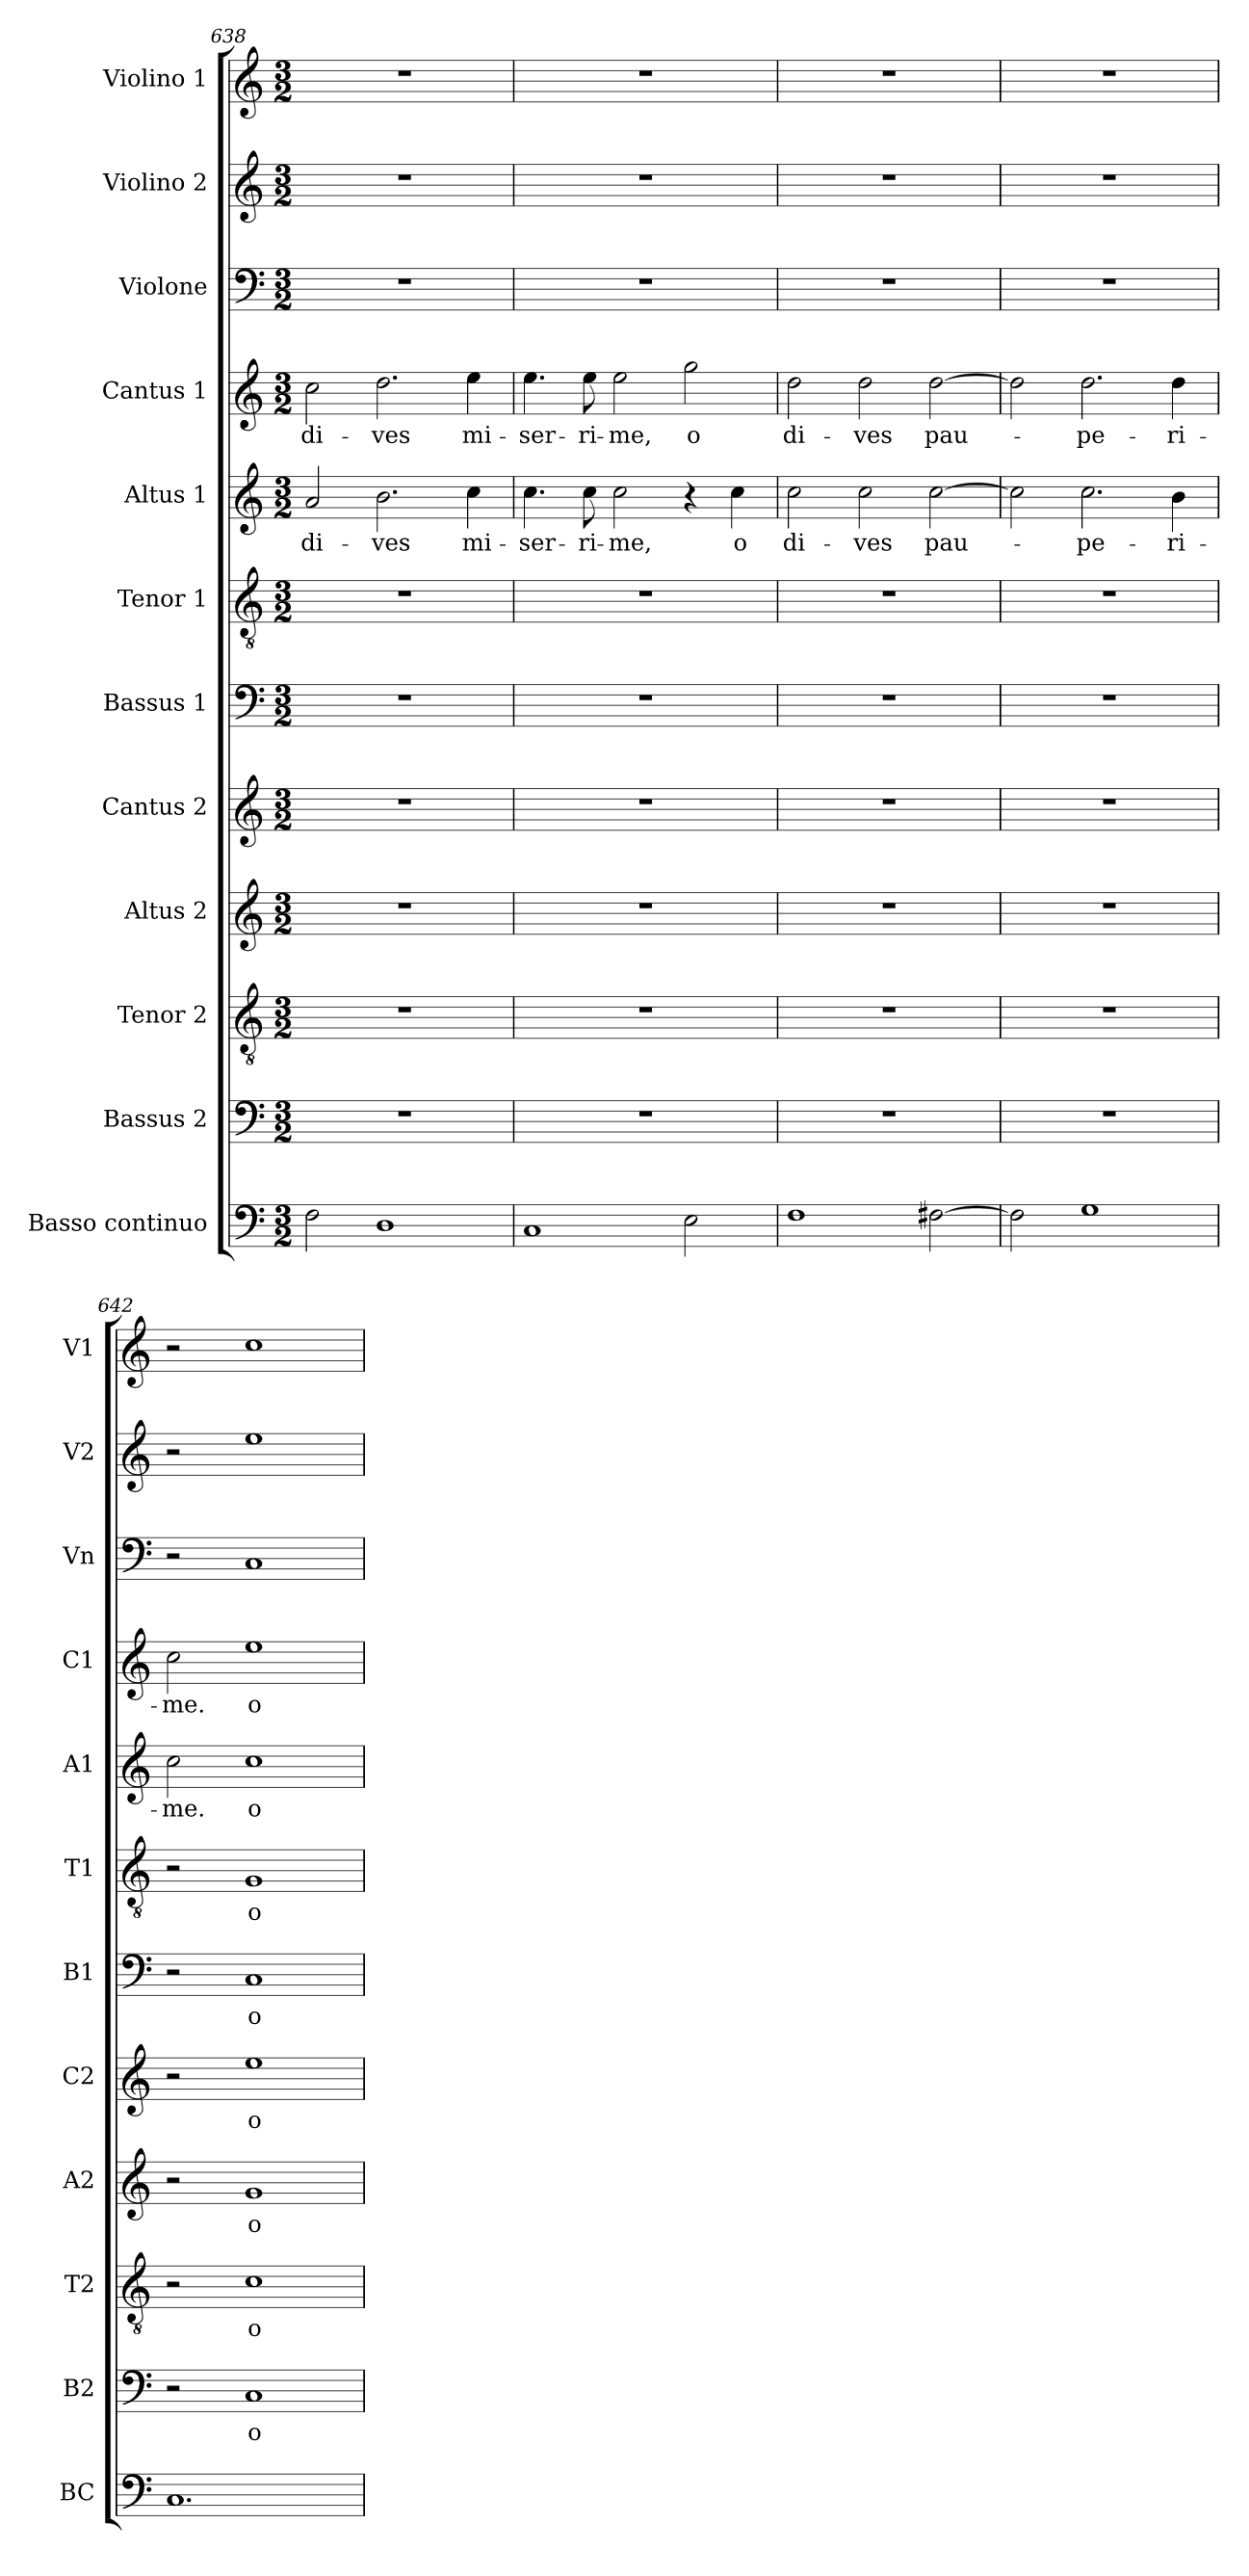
**kern	**kern	**text	**kern	**text	**kern	**text	**kern	**text	**kern	**text	**kern	**text	**kern	**text	**kern	**text	**kern	**kern	**kern
*part12	*part11	*part11	*part10	*part10	*part9	*part9	*part8	*part8	*part7	*part7	*part6	*part6	*part5	*part5	*part4	*part4	*part3	*part2	*part1
*staff12	*staff11	*staff11	*staff10	*staff10	*staff9	*staff9	*staff8	*staff8	*staff7	*staff7	*staff6	*staff6	*staff5	*staff5	*staff4	*staff4	*staff3	*staff2	*staff1
*I"Basso continuo	*I"Bassus 2	*	*I"Tenor 2	*	*I"Altus 2	*	*I"Cantus 2	*	*I"Bassus 1	*	*I"Tenor 1	*	*I"Altus 1	*	*I"Cantus 1	*	*I"Violone	*I"Violino 2	*I"Violino 1
*I'BC	*I'B2	*	*I'T2	*	*I'A2	*	*I'C2	*	*I'B1	*	*I'T1	*	*I'A1	*	*I'C1	*	*I'Vn	*I'V2	*I'V1
*clefF4	*clefF4	*	*clefGv2	*	*clefG2	*	*clefG2	*	*clefF4	*	*clefGv2	*	*clefG2	*	*clefG2	*	*clefF4	*clefG2	*clefG2
*ITrd7c12	*	*	*	*	*	*	*	*	*	*	*	*	*	*	*	*	*ITrd7c12	*	*
*k[]	*k[]	*	*k[]	*	*k[]	*	*k[]	*	*k[]	*	*k[]	*	*k[]	*	*k[]	*	*k[]	*k[]	*k[]
*C:	*C:	*	*C:	*	*C:	*	*C:	*	*C:	*	*C:	*	*C:	*	*C:	*	*C:	*C:	*C:
*M3/2	*M3/2	*	*M3/2	*	*M3/2	*	*M3/2	*	*M3/2	*	*M3/2	*	*M3/2	*	*M3/2	*	*M3/2	*M3/2	*M3/2
=638	=638	=638	=638	=638	=638	=638	=638	=638	=638	=638	=638	=638	=638	=638	=638	=638	=638	=638	=638
!	!	!	!	!	!	!	!	!	!	!	!	!	!	!LO:LY:b	!	!LO:LY:b	!	!	!
2FF\	1.r	.	1.r	.	1.r	.	1.r	.	1.r	.	1.r	.	2a/	di-	2cc\	di-	1.r	1.r	1.r
!	!	!	!	!	!	!	!	!	!	!	!	!	!	!LO:LY:b	!	!LO:LY:b	!	!	!
1DD	.	.	.	.	.	.	.	.	.	.	.	.	2.b\	-ves	2.dd\	-ves	.	.	.
!	!	!	!	!	!	!	!	!	!	!	!	!	!	!LO:LY:b	!	!LO:LY:b	!	!	!
.	.	.	.	.	.	.	.	.	.	.	.	.	4cc\	mi-	4ee\	mi-	.	.	.
=639	=639	=639	=639	=639	=639	=639	=639	=639	=639	=639	=639	=639	=639	=639	=639	=639	=639	=639	=639
!	!	!	!	!	!	!	!	!	!	!	!	!	!	!LO:LY:b	!	!LO:LY:b	!	!	!
1CC	1.r	.	1.r	.	1.r	.	1.r	.	1.r	.	1.r	.	4.cc\	-ser-	4.ee\	-ser-	1.r	1.r	1.r
!	!	!	!	!	!	!	!	!	!	!	!	!	!	!LO:LY:b	!	!LO:LY:b	!	!	!
.	.	.	.	.	.	.	.	.	.	.	.	.	8cc\	-ri-	8ee\	-ri-	.	.	.
!	!	!	!	!	!	!	!	!	!	!	!	!	!	!LO:LY:b	!	!LO:LY:b	!	!	!
.	.	.	.	.	.	.	.	.	.	.	.	.	2cc\	-me,	2ee\	-me,	.	.	.
!	!	!	!	!	!	!	!	!	!	!	!	!	!	!	!	!LO:LY:b	!	!	!
2EE\	.	.	.	.	.	.	.	.	.	.	.	.	4r	.	2gg\	o	.	.	.
!	!	!	!	!	!	!	!	!	!	!	!	!	!	!LO:LY:b	!	!	!	!	!
.	.	.	.	.	.	.	.	.	.	.	.	.	4cc\	o	.	.	.	.	.
!!LO:PB:g=z
=640	=640	=640	=640	=640	=640	=640	=640	=640	=640	=640	=640	=640	=640	=640	=640	=640	=640	=640	=640
!	!	!	!	!	!	!	!	!	!	!	!	!	!	!LO:LY:b	!	!LO:LY:b	!	!	!
1FF	1.r	.	1.r	.	1.r	.	1.r	.	1.r	.	1.r	.	2cc\	di-	2dd\	di-	1.r	1.r	1.r
!	!	!	!	!	!	!	!	!	!	!	!	!	!	!LO:LY:b	!	!LO:LY:b	!	!	!
.	.	.	.	.	.	.	.	.	.	.	.	.	2cc\	-ves	2dd\	-ves	.	.	.
!	!	!	!	!	!	!	!	!	!	!	!	!	!	!LO:LY:b	!	!LO:LY:b	!	!	!
[2FF#X\	.	.	.	.	.	.	.	.	.	.	.	.	[2cc\	pau-	[2dd\	pau-	.	.	.
=641	=641	=641	=641	=641	=641	=641	=641	=641	=641	=641	=641	=641	=641	=641	=641	=641	=641	=641	=641
2FF#\]	1.r	.	1.r	.	1.r	.	1.r	.	1.r	.	1.r	.	2cc\]	.	2dd\]	.	1.r	1.r	1.r
!	!	!	!	!	!	!	!	!	!	!	!	!	!	!LO:LY:b	!	!LO:LY:b	!	!	!
1GG	.	.	.	.	.	.	.	.	.	.	.	.	2.cc\	-pe-	2.dd\	-pe-	.	.	.
!	!	!	!	!	!	!	!	!	!	!	!	!	!	!LO:LY:b	!	!LO:LY:b	!	!	!
.	.	.	.	.	.	.	.	.	.	.	.	.	4b\	-ri-	4dd\	-ri-	.	.	.
=642	=642	=642	=642	=642	=642	=642	=642	=642	=642	=642	=642	=642	=642	=642	=642	=642	=642	=642	=642
!	!	!	!	!	!	!	!	!	!	!	!	!	!	!LO:LY:b	!	!LO:LY:b	!	!	!
1.CC	2r	.	2r	.	2r	.	2r	.	2r	.	2r	.	2cc\	-me.	2cc\	-me.	2r	2r	2r
!	!	!LO:LY:b	!	!LO:LY:b	!	!LO:LY:b	!	!LO:LY:b	!	!LO:LY:b	!	!LO:LY:b	!	!LO:LY:b	!	!LO:LY:b	!	!	!
.	1C	o	1c	o	1g	o	1ee	o	1C	o	1G	o	1cc	o	1ee	o	1CC	1ee	1cc
=	=	=	=	=	=	=	=	=	=	=	=	=	=	=	=	=	=	=	=
*-	*-	*-	*-	*-	*-	*-	*-	*-	*-	*-	*-	*-	*-	*-	*-	*-	*-	*-	*-
